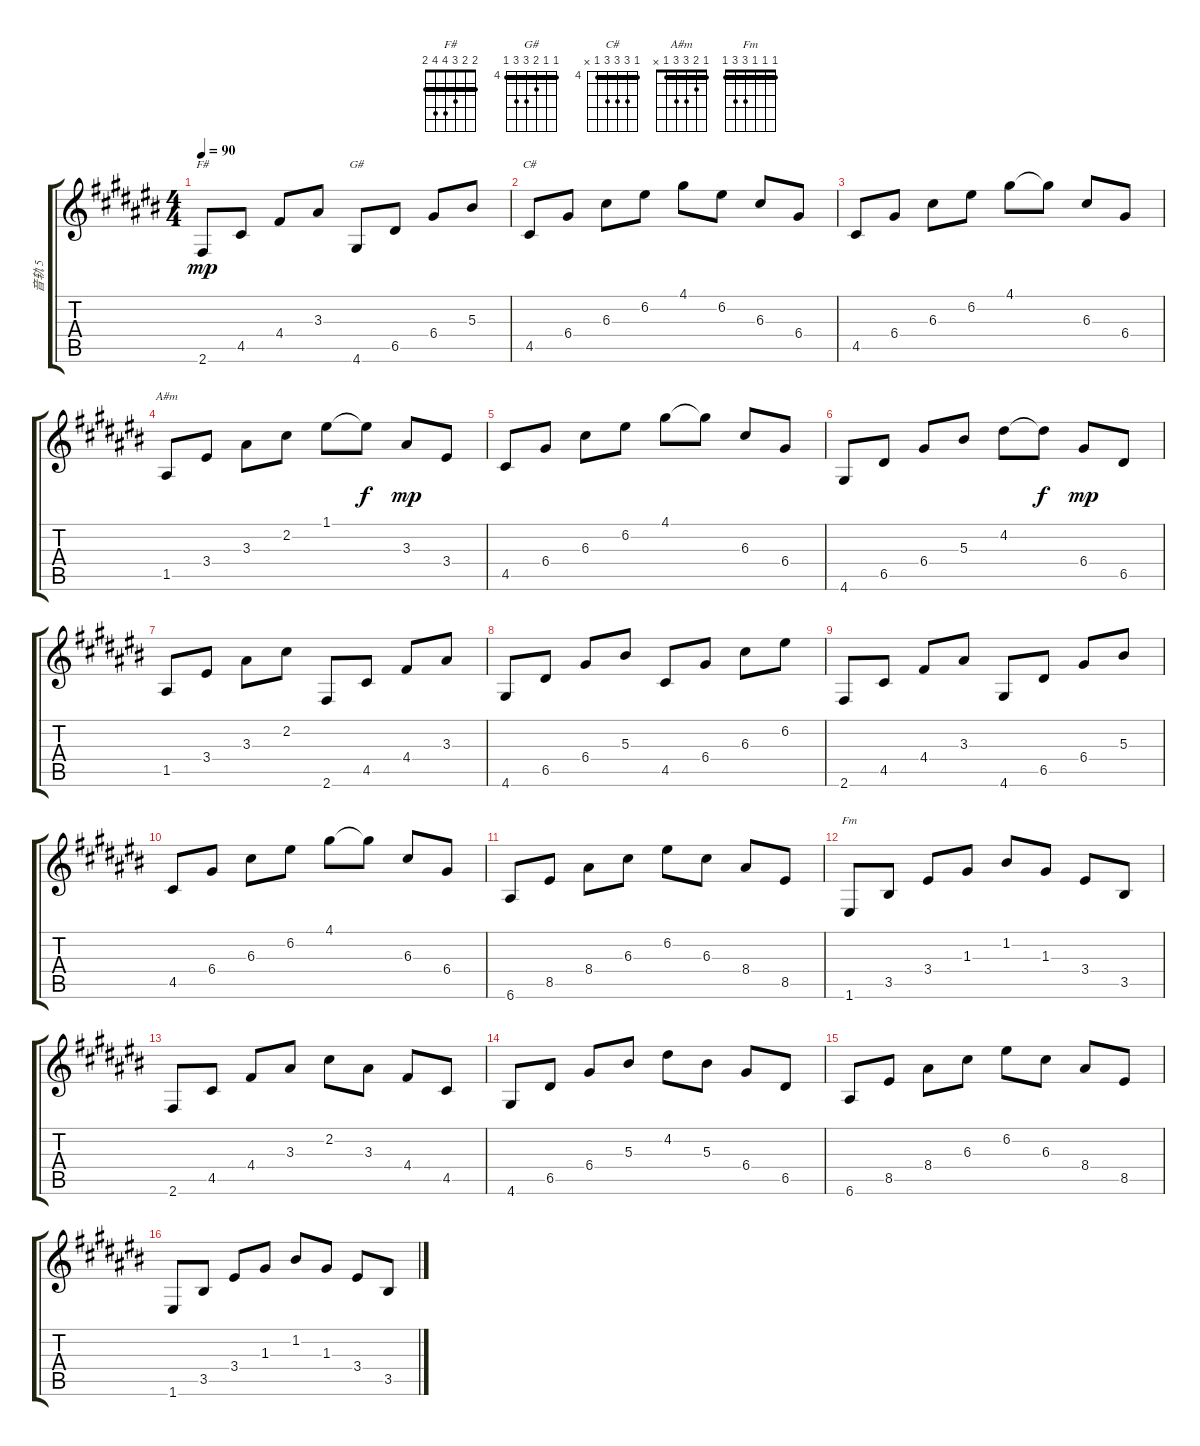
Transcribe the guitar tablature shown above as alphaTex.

\track ("音轨 5" "音轨 5") {instrument acousticguitarsteel}
\staff {score tabs}
\tuning (E4 B3 G3 D3 A2 E2) {hide}
\chord ("F#" 2 2 3 4 4 2) {barre 2}
\chord ("G#" 4 4 5 6 6 4) {firstfret 4 barre 4}
\chord ("C#" 4 6 6 6 4 x) {firstfret 4 barre 4}
\chord ("A#m" 1 2 3 3 1 x) {barre 1}
\chord ("Fm" 1 1 1 3 3 1) {barre 1}
\ts (4 4)
\tempo 90
\clef g2
\ks c#
2.6.8{ch "F#" dy mp} 4.5.8 4.4.8 3.3.8 4.6.8{ch "G#"} 6.5.8 6.4.8 5.3.8 |
4.5.8{ch "C#"} 6.4.8 6.3.8 6.2.8 4.1.8 6.2.8 6.3.8 6.4.8 |
4.5.8 6.4.8 6.3.8 6.2.8 4.1.8 4.1{t}.8 6.3.8 6.4.8 |
1.5.8{ch "A#m"} 3.4.8 3.3.8 2.2.8 1.1.8 1.1{t}.8{dy f} 3.3.8{dy mp} 3.4.8 |
4.5.8 6.4.8 6.3.8 6.2.8 4.1.8 4.1{t}.8 6.3.8 6.4.8 |
4.6.8 6.5.8 6.4.8 5.3.8 4.2.8 4.2{t}.8{dy f} 6.4.8{dy mp} 6.5.8 |
1.5.8 3.4.8 3.3.8 2.2.8 2.6.8 4.5.8 4.4.8 3.3.8 |
4.6.8 6.5.8 6.4.8 5.3.8 4.5.8 6.4.8 6.3.8 6.2.8 |
2.6.8 4.5.8 4.4.8 3.3.8 4.6.8 6.5.8 6.4.8 5.3.8 |
4.5.8 6.4.8 6.3.8 6.2.8 4.1.8 4.1{t}.8 6.3.8 6.4.8 |
6.6.8 8.5.8 8.4.8 6.3.8 6.2.8 6.3.8 8.4.8 8.5.8 |
1.6.8{ch "Fm"} 3.5.8 3.4.8 1.3.8 1.2.8 1.3.8 3.4.8 3.5.8 |
2.6.8 4.5.8 4.4.8 3.3.8 2.2.8 3.3.8 4.4.8 4.5.8 |
4.6.8 6.5.8 6.4.8 5.3.8 4.2.8 5.3.8 6.4.8 6.5.8 |
6.6.8 8.5.8 8.4.8 6.3.8 6.2.8 6.3.8 8.4.8 8.5.8 |
1.6.8 3.5.8 3.4.8 1.3.8 1.2.8 1.3.8 3.4.8 3.5.8
